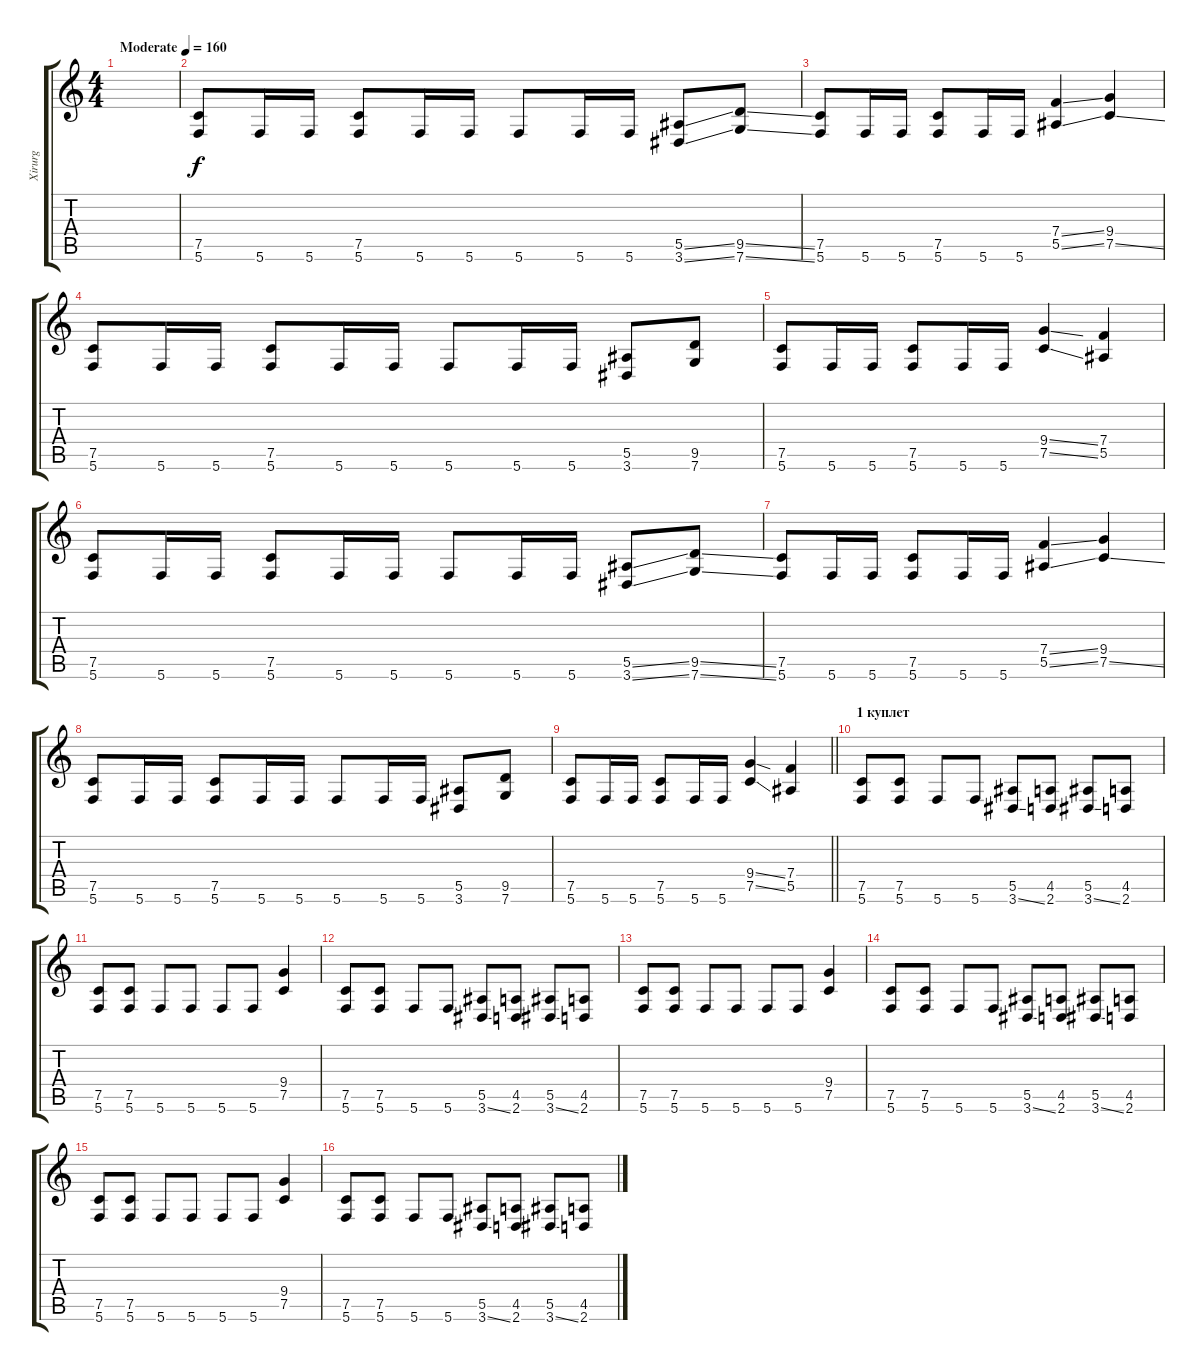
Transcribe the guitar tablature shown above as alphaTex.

\track ("Xirurg" "Xirurg") {instrument distortionguitar}
\staff {score tabs}
\tuning (C4 G3 Eb3 Bb2 F2 C2) {hide}
\ts (4 4)
\tempo (160 "Moderate")
\clef g2
\ks c
|
(7.5 5.6).8 5.6.16 5.6.16 (7.5 5.6).8 5.6.16 5.6.16 5.6.8 5.6.16 5.6.16 (5.5{ss} 3.6{ss}).8 (9.5{ss} 7.6{ss}).8 |
(7.5 5.6).8 5.6.16 5.6.16 (7.5 5.6).8 5.6.16 5.6.16 (7.4{ss} 5.5{ss}).4 (9.4 7.5{ss}).4 |
(7.5 5.6).8 5.6.16 5.6.16 (7.5 5.6).8 5.6.16 5.6.16 5.6.8 5.6.16 5.6.16 (5.5 3.6).8 (9.5 7.6).8 |
(7.5 5.6).8 5.6.16 5.6.16 (7.5 5.6).8 5.6.16 5.6.16 (9.4{ss} 7.5{ss}).4 (7.4 5.5).4 |
(7.5 5.6).8 5.6.16 5.6.16 (7.5 5.6).8 5.6.16 5.6.16 5.6.8 5.6.16 5.6.16 (5.5{ss} 3.6{ss}).8 (9.5{ss} 7.6{ss}).8 |
(7.5 5.6).8 5.6.16 5.6.16 (7.5 5.6).8 5.6.16 5.6.16 (7.4{ss} 5.5{ss}).4 (9.4 7.5{ss}).4 |
(7.5 5.6).8 5.6.16 5.6.16 (7.5 5.6).8 5.6.16 5.6.16 5.6.8 5.6.16 5.6.16 (5.5 3.6).8 (9.5 7.6).8 |
\barLineRight lightlight
(7.5 5.6).8 5.6.16 5.6.16 (7.5 5.6).8 5.6.16 5.6.16 (9.4{ss} 7.5{ss}).4 (7.4 5.5).4 |
\section ("" "1 куплет")
(7.5 5.6).8 (7.5 5.6).8 5.6.8 5.6.8 (5.5 3.6{ss}).8 (4.5 2.6).8 (5.5 3.6{ss}).8 (4.5 2.6).8 |
(7.5 5.6).8 (7.5 5.6).8 5.6.8 5.6.8 5.6.8 5.6.8 (9.4 7.5).4 |
(7.5 5.6).8 (7.5 5.6).8 5.6.8 5.6.8 (5.5 3.6{ss}).8 (4.5 2.6).8 (5.5 3.6{ss}).8 (4.5 2.6).8 |
(7.5 5.6).8 (7.5 5.6).8 5.6.8 5.6.8 5.6.8 5.6.8 (9.4 7.5).4 |
(7.5 5.6).8 (7.5 5.6).8 5.6.8 5.6.8 (5.5 3.6{ss}).8 (4.5 2.6).8 (5.5 3.6{ss}).8 (4.5 2.6).8 |
(7.5 5.6).8 (7.5 5.6).8 5.6.8 5.6.8 5.6.8 5.6.8 (9.4 7.5).4 |
(7.5 5.6).8 (7.5 5.6).8 5.6.8 5.6.8 (5.5 3.6{ss}).8 (4.5 2.6).8 (5.5 3.6{ss}).8 (4.5 2.6).8
